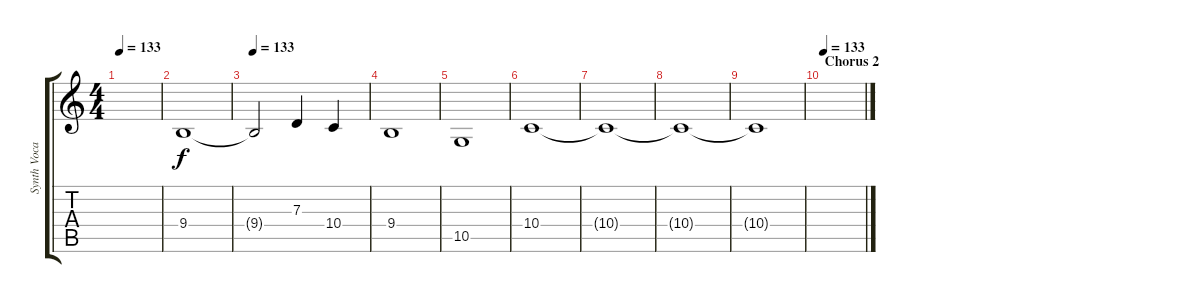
\track ("Synth Vocals" "Synth Voca") {instrument pad7halo}
\staff {score tabs}
\tuning (E4 B3 G3 D3 A2 E2) {hide}
\ts (4 4)
\tempo 133
\clef g2
\ks c
|
9.4.1{volume 16} |
\tempo 133
9.4{t}.2 7.3.4 10.4.4 |
9.4.1 |
10.5.1 |
10.4.1 |
10.4{t}.1 |
10.4{t}.1 |
10.4{t}.1 |
\section ("" "Chorus 2")
\tempo 133
